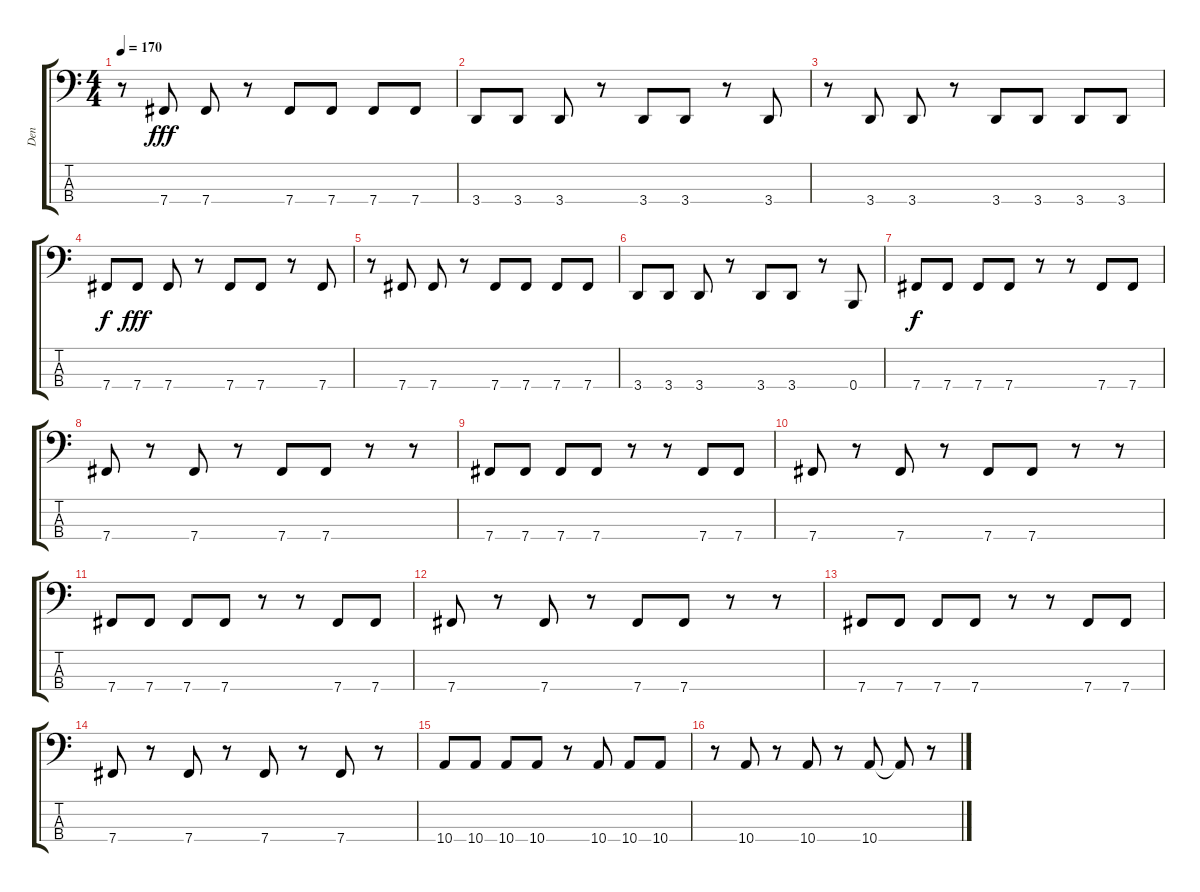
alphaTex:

\track ("Den" "Den") {instrument electricbasspick}
\staff {score tabs}
\tuning (E2 B1 Gb1 B0) {hide}
\ts (4 4)
\tempo 170
\clef f4
\ks c
r.8{dy fff} 7.4.8 7.4.8 r.8 7.4.8 7.4.8 7.4.8 7.4.8 |
3.4.8 3.4.8 3.4.8 r.8 3.4.8 3.4.8 r.8 3.4.8 |
r.8 3.4.8 3.4.8 r.8 3.4.8 3.4.8 3.4.8 3.4.8 |
7.4.8{dy f} 7.4.8{dy fff} 7.4.8 r.8 7.4.8 7.4.8 r.8 7.4.8 |
r.8 7.4.8 7.4.8 r.8 7.4.8 7.4.8 7.4.8 7.4.8 |
3.4.8 3.4.8 3.4.8 r.8 3.4.8 3.4.8 r.8 0.4.8 |
7.4.8{dy f} 7.4.8 7.4.8 7.4.8 r.8 r.8 7.4.8 7.4.8 |
7.4.8 r.8 7.4.8 r.8 7.4.8 7.4.8 r.8 r.8 |
7.4.8 7.4.8 7.4.8 7.4.8 r.8 r.8 7.4.8 7.4.8 |
7.4.8 r.8 7.4.8 r.8 7.4.8 7.4.8 r.8 r.8 |
7.4.8 7.4.8 7.4.8 7.4.8 r.8 r.8 7.4.8 7.4.8 |
7.4.8 r.8 7.4.8 r.8 7.4.8 7.4.8 r.8 r.8 |
7.4.8 7.4.8 7.4.8 7.4.8 r.8 r.8 7.4.8 7.4.8 |
7.4.8 r.8 7.4.8 r.8 7.4.8 r.8 7.4.8 r.8 |
10.4.8 10.4.8 10.4.8 10.4.8 r.8 10.4.8 10.4.8 10.4.8 |
r.8 10.4.8 r.8 10.4.8 r.8 10.4.8 10.4{t}.8 r.8
